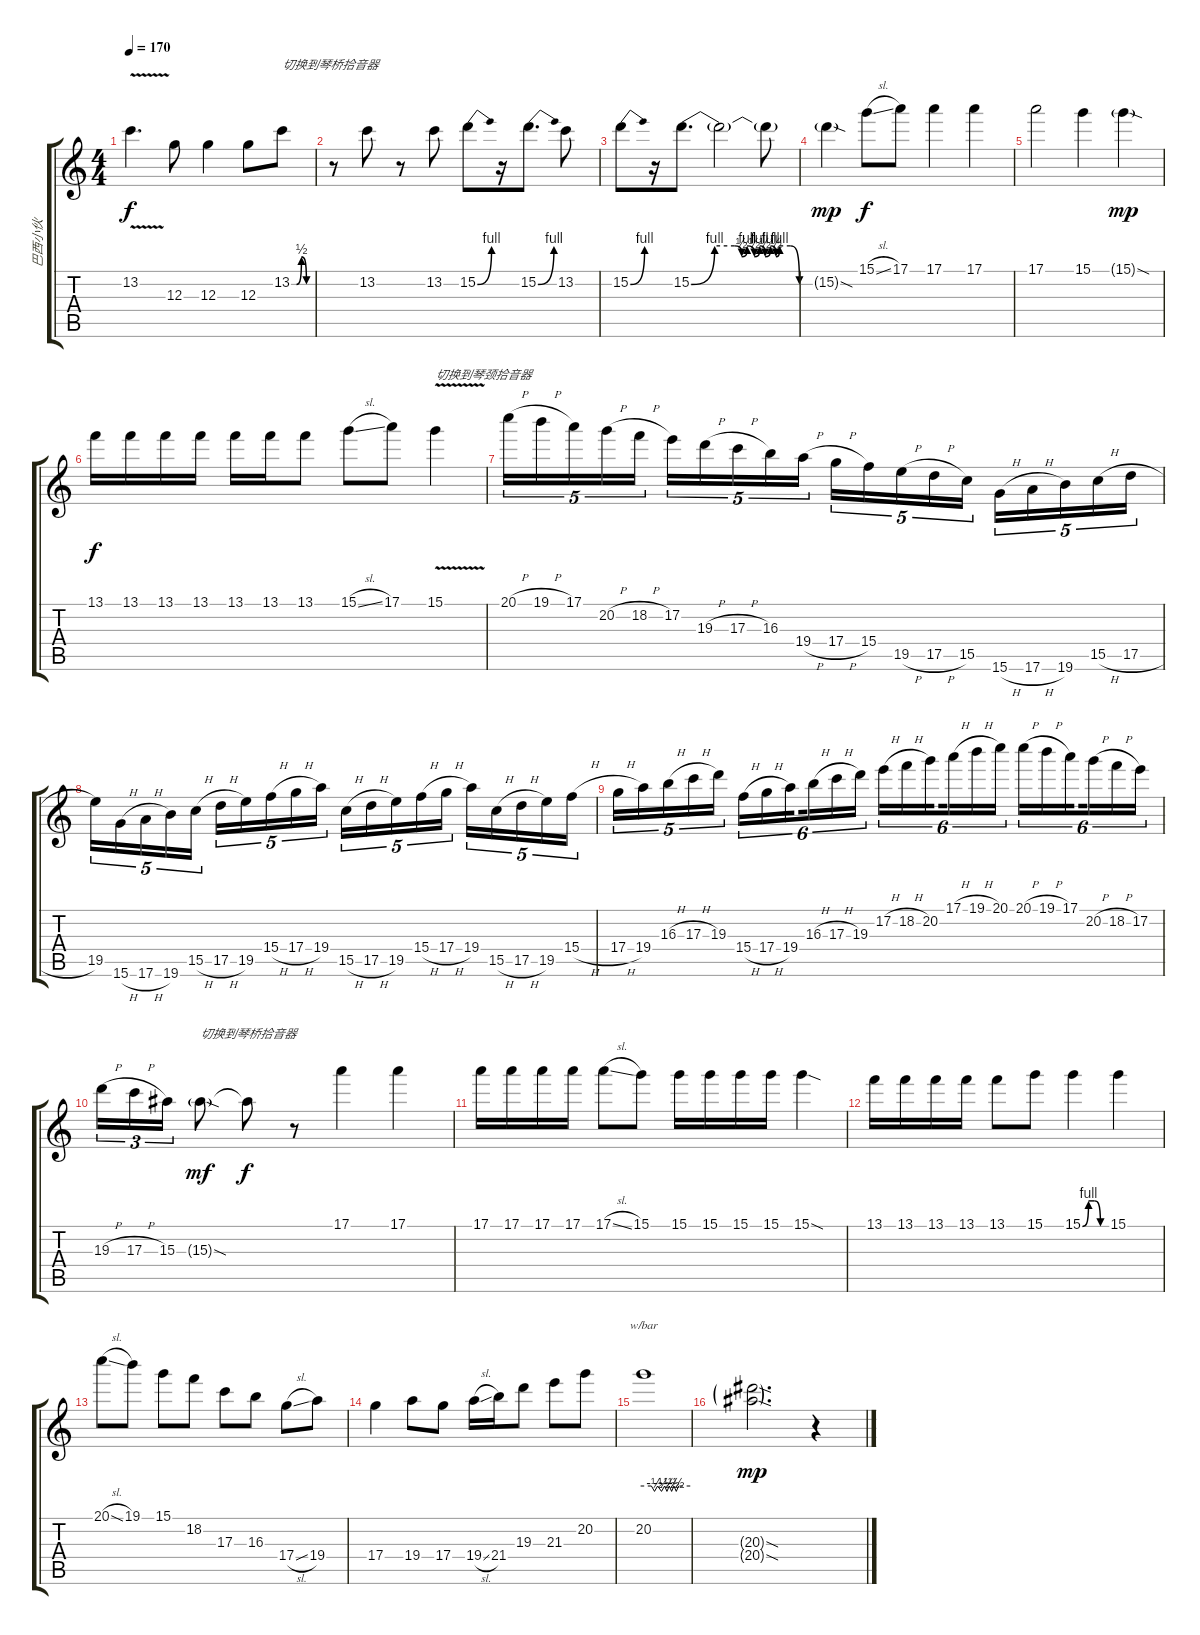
\track ("巴西小伙" "巴西小伙") {instrument overdrivenguitar}
\staff {score tabs}
\tuning (E4 B3 G3 D3 A2 E2) {hide}
\ts (4 4)
\tempo 170
\clef g2
\ks c
13.2{v}.4{d dy f} 12.3.8 12.3.4 12.3.8 13.2{be (custom 0 0 15 0 30 2 45 0 60 0)}.8{txt "切换到琴桥拾音器"} |
r.8 13.2.8 r.8 13.2.8 15.2{be (bend 0 0 60 4)}.8 r.16 15.2{be (bend 0 0 60 4)}.8{d} 13.2.8 |
15.2{be (bend 0 0 60 4)}.8 r.16 15.2{be (custom 0 0 13 4 24 4 28 2 31 4 35 2 38 4 41 2 44 4 47 2 49 4 55 4 60 0)}.8{d} 15.2{t}.2 15.2{t}.8 |
15.2{sod g}.4{dy mp} 15.1{sl}.8{dy f} 17.1.8 17.1.4 17.1.4 |
17.1.2 15.1.4 15.1{sod g}.4{dy mp} |
13.1.16{dy f} 13.1.16 13.1.16 13.1.16 13.1.16 13.1.16 13.1.8 15.1{sl}.8 17.1.8 15.1{v}.4{txt "切换到琴颈拾音器"} |
20.1{h}.16{tu (5 4)} 19.1{h}.16{tu (5 4)} 17.1.16{tu (5 4)} 20.2{h}.16{tu (5 4)} 18.2{h}.16{tu (5 4)} 17.2.16{tu (5 4)} 19.3{h}.16{tu (5 4)} 17.3{h}.16{tu (5 4)} 16.3.16{tu (5 4)} 19.4{h}.16{tu (5 4)} 17.4{h}.16{tu (5 4)} 15.4.16{tu (5 4)} 19.5{h}.16{tu (5 4)} 17.5{h}.16{tu (5 4)} 15.5.16{tu (5 4)} 15.6{h}.16{tu (5 4)} 17.6{h}.16{tu (5 4)} 19.6.16{tu (5 4)} 15.5{h}.16{tu (5 4)} 17.5{h}.16{tu (5 4)} |
19.5.16{tu (5 4)} 15.6{h}.16{tu (5 4)} 17.6{h}.16{tu (5 4)} 19.6.16{tu (5 4)} 15.5{h}.16{tu (5 4)} 17.5{h}.16{tu (5 4)} 19.5.16{tu (5 4)} 15.4{h}.16{tu (5 4)} 17.4{h}.16{tu (5 4)} 19.4.16{tu (5 4)} 15.5{h}.16{tu (5 4)} 17.5{h}.16{tu (5 4)} 19.5.16{tu (5 4)} 15.4{h}.16{tu (5 4)} 17.4{h}.16{tu (5 4)} 19.4.16{tu (5 4)} 15.5{h}.16{tu (5 4)} 17.5{h}.16{tu (5 4)} 19.5.16{tu (5 4)} 15.4{h}.16{tu (5 4)} |
17.4{h}.16{tu (5 4)} 19.4.16{tu (5 4)} 16.3{h}.16{tu (5 4)} 17.3{h}.16{tu (5 4)} 19.3.16{tu (5 4)} 15.4{h}.16{tu (6 4)} 17.4{h}.16{tu (6 4)} 19.4.16{tu (6 4) beam splitsecondary} 16.3{h}.16{tu (6 4)} 17.3{h}.16{tu (6 4)} 19.3.16{tu (6 4)} 17.2{h}.16{tu (6 4)} 18.2{h}.16{tu (6 4)} 20.2.16{tu (6 4) beam splitsecondary} 17.1{h}.16{tu (6 4)} 19.1{h}.16{tu (6 4)} 20.1.16{tu (6 4)} 20.1{h}.16{tu (6 4)} 19.1{h}.16{tu (6 4)} 17.1.16{tu (6 4) beam splitsecondary} 20.2{h}.16{tu (6 4)} 18.2{h}.16{tu (6 4)} 17.2.16{tu (6 4)} |
19.3{h}.16{tu (3 2)} 17.3{h}.16{tu (3 2)} 15.3.16{tu (3 2)} 15.3{sod g}.8{txt "切换到琴桥拾音器" dy mf} 15.3{t}.8{dy f} r.8 17.1.4 17.1.4 |
17.1.16 17.1.16 17.1.16 17.1.16 17.1{sl}.8 15.1.8 15.1.16 15.1.16 15.1.16 15.1.16 15.1{sod}.4 |
13.1.16 13.1.16 13.1.16 13.1.16 13.1.8 15.1.8 15.1{be (custom 0 0 15 4 30 4 45 0 60 0)}.4 15.1.4 |
20.1{sl}.8 19.1.8 15.1.8 18.2.8 17.3.8 16.3.8 17.4{sl}.8 19.4.8 |
17.4.4 19.4.8 17.4.8 19.4{sl}.16 21.4.16 19.3.8 21.3.8 20.2.8 |
20.2.1{tbe (custom default 0 0 10 0 14 -2 18 0 23 -2 27 0 30 -2 33 0 36 -2 39 0 42 -2 45 0 60 0) txt ""} |
(20.3{sod g} 20.4{sod g}).2{d dy mp} r.4
